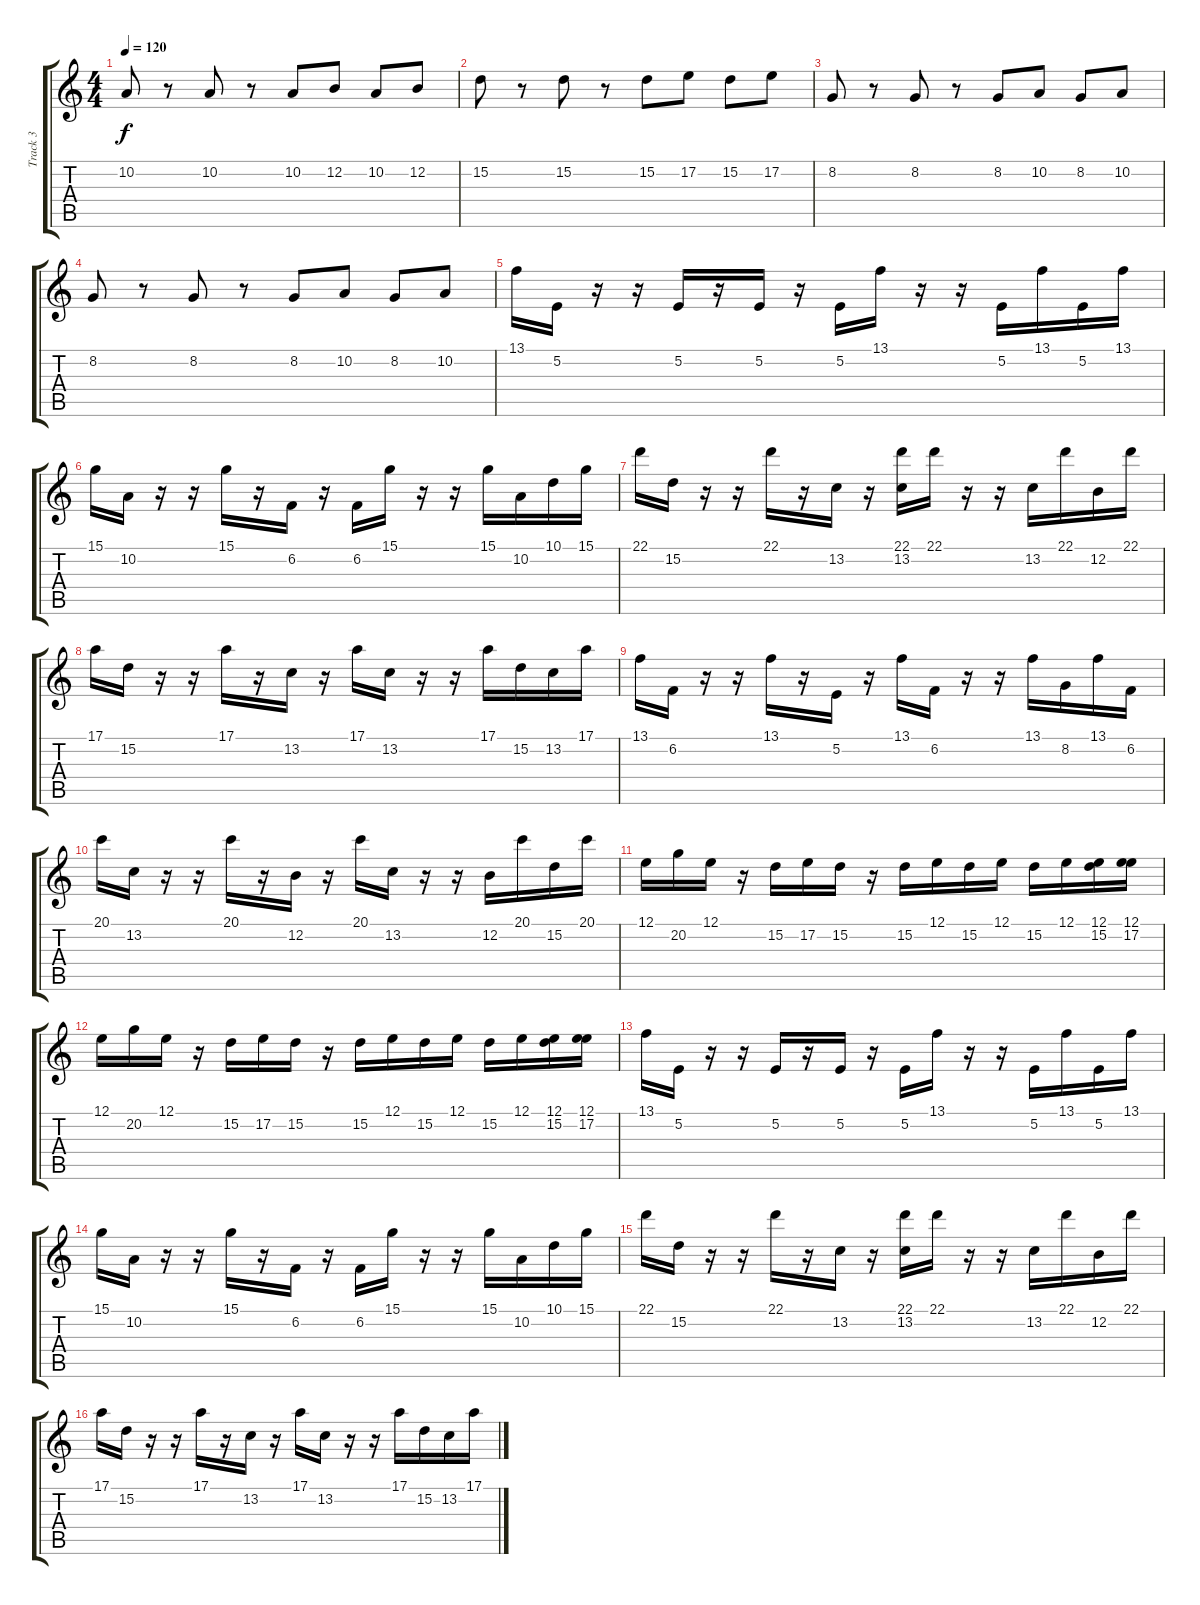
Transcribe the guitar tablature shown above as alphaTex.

\track ("Track 3" "Track 3") {instrument steeldrums}
\staff {score tabs}
\tuning (E4 B3 G3 D3 A2 E2) {hide}
\ts (4 4)
\tempo 120
\clef g2
\ks c
10.2.8{dy f} r.8 10.2.8 r.8 10.2.8 12.2.8 10.2.8 12.2.8 |
15.2.8 r.8 15.2.8 r.8 15.2.8 17.2.8 15.2.8 17.2.8 |
8.2.8 r.8 8.2.8 r.8 8.2.8 10.2.8 8.2.8 10.2.8 |
8.2.8 r.8 8.2.8 r.8 8.2.8 10.2.8 8.2.8 10.2.8 |
13.1.16 5.2.16 r.16 r.16 5.2.16 r.16 5.2.16 r.16 5.2.16 13.1.16 r.16 r.16 5.2.16 13.1.16 5.2.16 13.1.16 |
15.1.16 10.2.16 r.16 r.16 15.1.16 r.16 6.2.16 r.16 6.2.16 15.1.16 r.16 r.16 15.1.16 10.2.16 10.1.16 15.1.16 |
22.1.16 15.2.16 r.16 r.16 22.1.16 r.16 13.2.16 r.16 (22.1 13.2).16 22.1.16 r.16 r.16 13.2.16 22.1.16 12.2.16 22.1.16 |
17.1.16 15.2.16 r.16 r.16 17.1.16 r.16 13.2.16 r.16 17.1.16 13.2.16 r.16 r.16 17.1.16 15.2.16 13.2.16 17.1.16 |
13.1.16 6.2.16 r.16 r.16 13.1.16 r.16 5.2.16 r.16 13.1.16 6.2.16 r.16 r.16 13.1.16 8.2.16 13.1.16 6.2.16 |
20.1.16 13.2.16 r.16 r.16 20.1.16 r.16 12.2.16 r.16 20.1.16 13.2.16 r.16 r.16 12.2.16 20.1.16 15.2.16 20.1.16 |
12.1.16 20.2.16 12.1.16 r.16 15.2.16 17.2.16 15.2.16 r.16 15.2.16 12.1.16 15.2.16 12.1.16 15.2.16 12.1.16 (12.1 15.2).16 (12.1 17.2).16 |
12.1.16 20.2.16 12.1.16 r.16 15.2.16 17.2.16 15.2.16 r.16 15.2.16 12.1.16 15.2.16 12.1.16 15.2.16 12.1.16 (12.1 15.2).16 (12.1 17.2).16 |
13.1.16 5.2.16 r.16 r.16 5.2.16 r.16 5.2.16 r.16 5.2.16 13.1.16 r.16 r.16 5.2.16 13.1.16 5.2.16 13.1.16 |
15.1.16 10.2.16 r.16 r.16 15.1.16 r.16 6.2.16 r.16 6.2.16 15.1.16 r.16 r.16 15.1.16 10.2.16 10.1.16 15.1.16 |
22.1.16 15.2.16 r.16 r.16 22.1.16 r.16 13.2.16 r.16 (22.1 13.2).16 22.1.16 r.16 r.16 13.2.16 22.1.16 12.2.16 22.1.16 |
17.1.16 15.2.16 r.16 r.16 17.1.16 r.16 13.2.16 r.16 17.1.16 13.2.16 r.16 r.16 17.1.16 15.2.16 13.2.16 17.1.16
